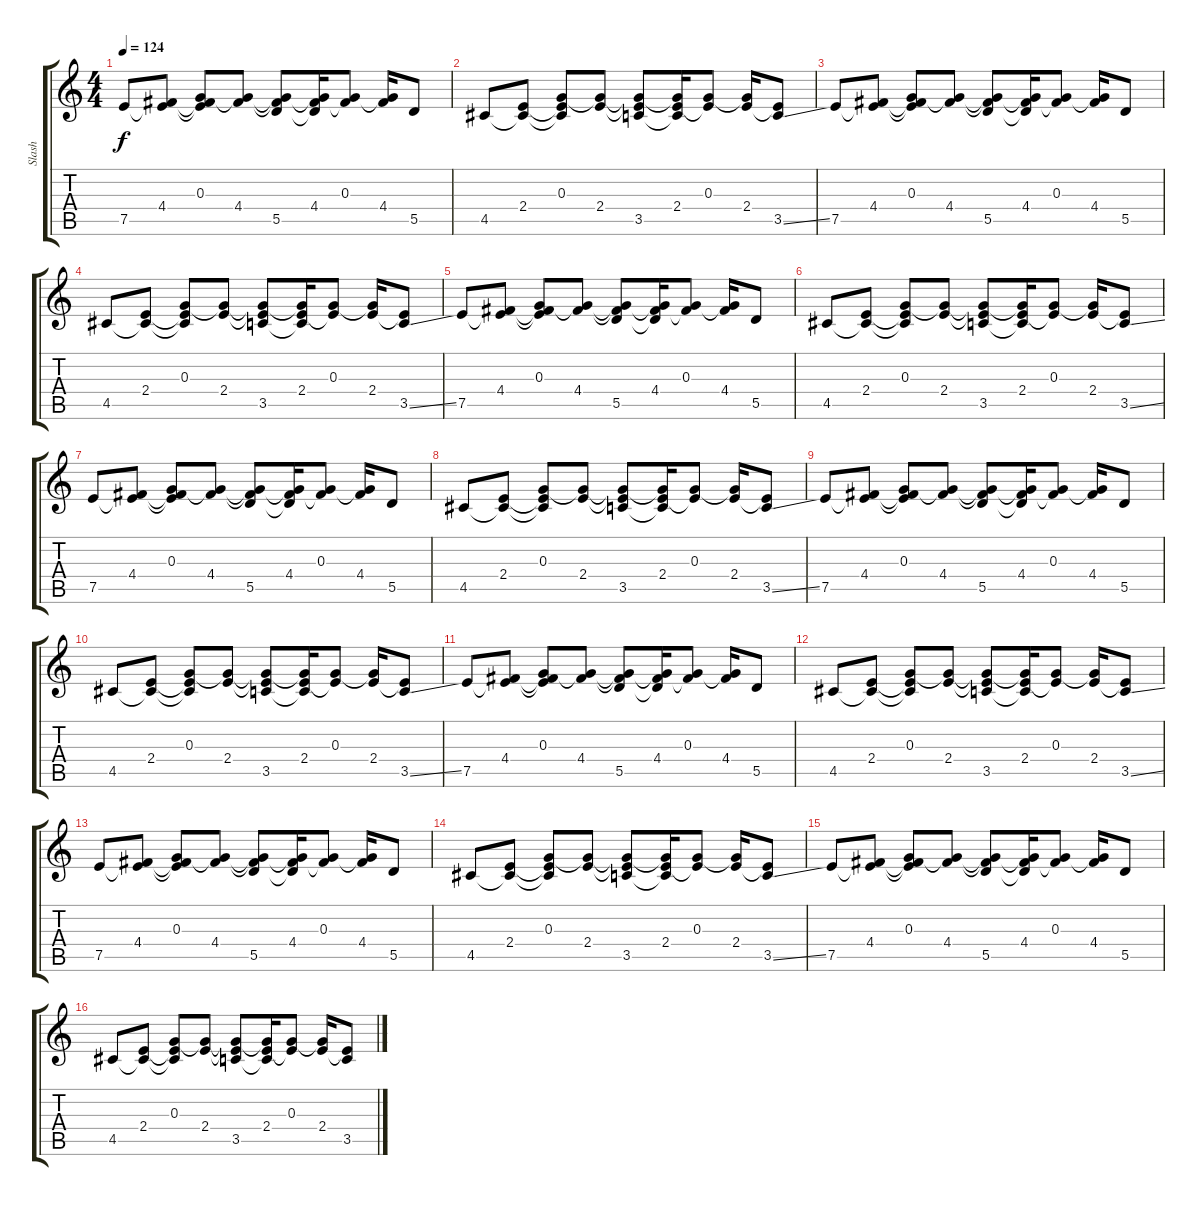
\track ("Slash" "Slash") {instrument electricguitarclean}
\staff {score tabs}
\tuning (E4 B3 G3 D3 A2 E2) {hide}
\ts (4 4)
\tempo 124
\clef g2
\ks c
7.5.8{dy f instrument electricguitarclean} (4.4 7.5{t}).8 (0.3 4.4{t} 7.5{t}).8 (0.3{t} 4.4).8 (0.3{t} 4.4{t} 5.5).8 (0.3{t} 4.4 5.5{t}).16 (0.3 4.4{t}).8 (0.3{t} 4.4).16 5.5.8 |
4.5.8 (2.4 4.5{t}).8 (0.3 2.4{t} 4.5{t}).8 (0.3{t} 2.4).8 (0.3{t} 2.4{t} 3.5).8 (0.3{t} 2.4 3.5{t}).16 (0.3 2.4{t}).8 (0.3{t} 2.4).16 (2.4{t} 3.5{ss}).8 |
7.5.8 (4.4 7.5{t}).8 (0.3 4.4{t} 7.5{t}).8 (0.3{t} 4.4).8 (0.3{t} 4.4{t} 5.5).8 (0.3{t} 4.4 5.5{t}).16 (0.3 4.4{t}).8 (0.3{t} 4.4).16 5.5.8 |
4.5.8 (2.4 4.5{t}).8 (0.3 2.4{t} 4.5{t}).8 (0.3{t} 2.4).8 (0.3{t} 2.4{t} 3.5).8 (0.3{t} 2.4 3.5{t}).16 (0.3 2.4{t}).8 (0.3{t} 2.4).16 (2.4{t} 3.5{ss}).8 |
7.5.8 (4.4 7.5{t}).8 (0.3 4.4{t} 7.5{t}).8 (0.3{t} 4.4).8 (0.3{t} 4.4{t} 5.5).8 (0.3{t} 4.4 5.5{t}).16 (0.3 4.4{t}).8 (0.3{t} 4.4).16 5.5.8 |
4.5.8 (2.4 4.5{t}).8 (0.3 2.4{t} 4.5{t}).8 (0.3{t} 2.4).8 (0.3{t} 2.4{t} 3.5).8 (0.3{t} 2.4 3.5{t}).16 (0.3 2.4{t}).8 (0.3{t} 2.4).16 (2.4{t} 3.5{ss}).8 |
7.5.8 (4.4 7.5{t}).8 (0.3 4.4{t} 7.5{t}).8 (0.3{t} 4.4).8 (0.3{t} 4.4{t} 5.5).8 (0.3{t} 4.4 5.5{t}).16 (0.3 4.4{t}).8 (0.3{t} 4.4).16 5.5.8 |
4.5.8 (2.4 4.5{t}).8 (0.3 2.4{t} 4.5{t}).8 (0.3{t} 2.4).8 (0.3{t} 2.4{t} 3.5).8 (0.3{t} 2.4 3.5{t}).16 (0.3 2.4{t}).8 (0.3{t} 2.4).16 (2.4{t} 3.5{ss}).8 |
7.5.8{volume 16 balance 8} (4.4 7.5{t}).8 (0.3 4.4{t} 7.5{t}).8 (0.3{t} 4.4).8 (0.3{t} 4.4{t} 5.5).8 (0.3{t} 4.4 5.5{t}).16 (0.3 4.4{t}).8 (0.3{t} 4.4).16 5.5.8 |
4.5.8 (2.4 4.5{t}).8 (0.3 2.4{t} 4.5{t}).8 (0.3{t} 2.4).8 (0.3{t} 2.4{t} 3.5).8 (0.3{t} 2.4 3.5{t}).16 (0.3 2.4{t}).8 (0.3{t} 2.4).16 (2.4{t} 3.5{ss}).8 |
7.5.8 (4.4 7.5{t}).8 (0.3 4.4{t} 7.5{t}).8 (0.3{t} 4.4).8 (0.3{t} 4.4{t} 5.5).8 (0.3{t} 4.4 5.5{t}).16 (0.3 4.4{t}).8 (0.3{t} 4.4).16 5.5.8 |
4.5.8 (2.4 4.5{t}).8 (0.3 2.4{t} 4.5{t}).8 (0.3{t} 2.4).8 (0.3{t} 2.4{t} 3.5).8 (0.3{t} 2.4 3.5{t}).16 (0.3 2.4{t}).8 (0.3{t} 2.4).16 (2.4{t} 3.5{ss}).8 |
7.5.8 (4.4 7.5{t}).8 (0.3 4.4{t} 7.5{t}).8 (0.3{t} 4.4).8 (0.3{t} 4.4{t} 5.5).8 (0.3{t} 4.4 5.5{t}).16 (0.3 4.4{t}).8 (0.3{t} 4.4).16 5.5.8 |
4.5.8 (2.4 4.5{t}).8 (0.3 2.4{t} 4.5{t}).8 (0.3{t} 2.4).8 (0.3{t} 2.4{t} 3.5).8 (0.3{t} 2.4 3.5{t}).16 (0.3 2.4{t}).8 (0.3{t} 2.4).16 (2.4{t} 3.5{ss}).8 |
7.5.8 (4.4 7.5{t}).8 (0.3 4.4{t} 7.5{t}).8 (0.3{t} 4.4).8 (0.3{t} 4.4{t} 5.5).8 (0.3{t} 4.4 5.5{t}).16 (0.3 4.4{t}).8 (0.3{t} 4.4).16 5.5.8 |
4.5.8 (2.4 4.5{t}).8 (0.3 2.4{t} 4.5{t}).8 (0.3{t} 2.4).8 (0.3{t} 2.4{t} 3.5).8 (0.3{t} 2.4 3.5{t}).16 (0.3 2.4{t}).8 (0.3{t} 2.4).16 (2.4{t} 3.5).8
